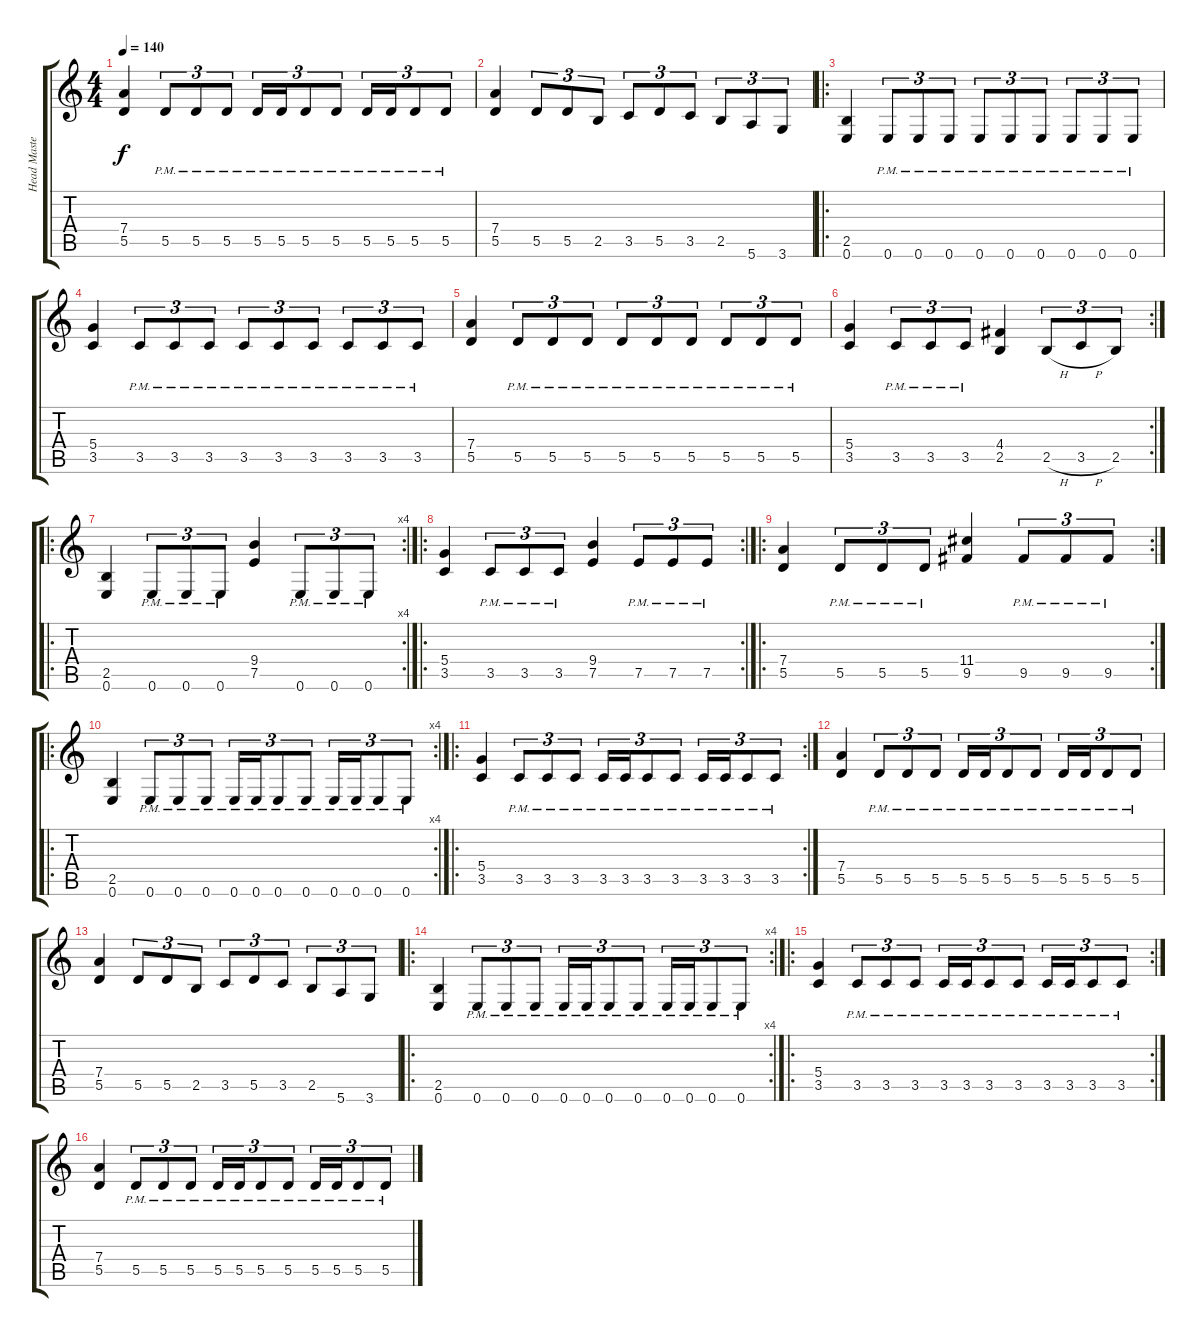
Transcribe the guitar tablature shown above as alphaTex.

\track ("Head Master" "Head Maste") {instrument distortionguitar}
\staff {score tabs}
\tuning (E4 B3 G3 D3 A2 E2) {hide}
\ts (4 4)
\tempo 140
\clef g2
\ks c
(7.4 5.5).4{dy f} 5.5{pm}.8{tu (3 2)} 5.5{pm}.8{tu (3 2)} 5.5{pm}.8{tu (3 2)} 5.5{pm}.16{tu (3 2)} 5.5{pm}.16{tu (3 2)} 5.5{pm}.8{tu (3 2)} 5.5{pm}.8{tu (3 2)} 5.5{pm}.16{tu (3 2)} 5.5{pm}.16{tu (3 2)} 5.5{pm}.8{tu (3 2)} 5.5{pm}.8{tu (3 2)} |
(7.4 5.5).4 5.5.8{tu (3 2)} 5.5.8{tu (3 2)} 2.5.8{tu (3 2)} 3.5.8{tu (3 2)} 5.5.8{tu (3 2)} 3.5.8{tu (3 2)} 2.5.8{tu (3 2)} 5.6.8{tu (3 2)} 3.6.8{tu (3 2)} |
\ro
(2.5 0.6).4 0.6{pm}.8{tu (3 2)} 0.6{pm}.8{tu (3 2)} 0.6{pm}.8{tu (3 2)} 0.6{pm}.8{tu (3 2)} 0.6{pm}.8{tu (3 2)} 0.6{pm}.8{tu (3 2)} 0.6{pm}.8{tu (3 2)} 0.6{pm}.8{tu (3 2)} 0.6{pm}.8{tu (3 2)} |
(5.4 3.5).4 3.5{pm}.8{tu (3 2)} 3.5{pm}.8{tu (3 2)} 3.5{pm}.8{tu (3 2)} 3.5{pm}.8{tu (3 2)} 3.5{pm}.8{tu (3 2)} 3.5{pm}.8{tu (3 2)} 3.5{pm}.8{tu (3 2)} 3.5{pm}.8{tu (3 2)} 3.5{pm}.8{tu (3 2)} |
(7.4 5.5).4 5.5{pm}.8{tu (3 2)} 5.5{pm}.8{tu (3 2)} 5.5{pm}.8{tu (3 2)} 5.5{pm}.8{tu (3 2)} 5.5{pm}.8{tu (3 2)} 5.5{pm}.8{tu (3 2)} 5.5{pm}.8{tu (3 2)} 5.5{pm}.8{tu (3 2)} 5.5{pm}.8{tu (3 2)} |
\rc 2
(5.4 3.5).4 3.5{pm}.8{tu (3 2)} 3.5{pm}.8{tu (3 2)} 3.5{pm}.8{tu (3 2)} (4.4 2.5).4 2.5{h}.8{tu (3 2)} 3.5{h}.8{tu (3 2)} 2.5.8{tu (3 2)} |
\ro
\rc 4
(2.5 0.6).4 0.6{pm}.8{tu (3 2)} 0.6{pm}.8{tu (3 2)} 0.6{pm}.8{tu (3 2)} (9.4 7.5).4 0.6{pm}.8{tu (3 2)} 0.6{pm}.8{tu (3 2)} 0.6{pm}.8{tu (3 2)} |
\ro
\rc 2
(5.4 3.5).4 3.5{pm}.8{tu (3 2)} 3.5{pm}.8{tu (3 2)} 3.5{pm}.8{tu (3 2)} (9.4 7.5).4 7.5{pm}.8{tu (3 2)} 7.5{pm}.8{tu (3 2)} 7.5{pm}.8{tu (3 2)} |
\ro
\rc 2
(7.4 5.5).4 5.5{pm}.8{tu (3 2)} 5.5{pm}.8{tu (3 2)} 5.5{pm}.8{tu (3 2)} (11.4 9.5).4 9.5{pm}.8{tu (3 2)} 9.5{pm}.8{tu (3 2)} 9.5{pm}.8{tu (3 2)} |
\ro
\rc 4
(2.5 0.6).4 0.6{pm}.8{tu (3 2)} 0.6{pm}.8{tu (3 2)} 0.6{pm}.8{tu (3 2)} 0.6{pm}.16{tu (3 2)} 0.6{pm}.16{tu (3 2)} 0.6{pm}.8{tu (3 2)} 0.6{pm}.8{tu (3 2)} 0.6{pm}.16{tu (3 2)} 0.6{pm}.16{tu (3 2)} 0.6{pm}.8{tu (3 2)} 0.6{pm}.8{tu (3 2)} |
\ro
\rc 2
(5.4 3.5).4 3.5{pm}.8{tu (3 2)} 3.5{pm}.8{tu (3 2)} 3.5{pm}.8{tu (3 2)} 3.5{pm}.16{tu (3 2)} 3.5{pm}.16{tu (3 2)} 3.5{pm}.8{tu (3 2)} 3.5{pm}.8{tu (3 2)} 3.5{pm}.16{tu (3 2)} 3.5{pm}.16{tu (3 2)} 3.5{pm}.8{tu (3 2)} 3.5{pm}.8{tu (3 2)} |
(7.4 5.5).4 5.5{pm}.8{tu (3 2)} 5.5{pm}.8{tu (3 2)} 5.5{pm}.8{tu (3 2)} 5.5{pm}.16{tu (3 2)} 5.5{pm}.16{tu (3 2)} 5.5{pm}.8{tu (3 2)} 5.5{pm}.8{tu (3 2)} 5.5{pm}.16{tu (3 2)} 5.5{pm}.16{tu (3 2)} 5.5{pm}.8{tu (3 2)} 5.5{pm}.8{tu (3 2)} |
(7.4 5.5).4 5.5.8{tu (3 2)} 5.5.8{tu (3 2)} 2.5.8{tu (3 2)} 3.5.8{tu (3 2)} 5.5.8{tu (3 2)} 3.5.8{tu (3 2)} 2.5.8{tu (3 2)} 5.6.8{tu (3 2)} 3.6.8{tu (3 2)} |
\ro
\rc 4
(2.5 0.6).4 0.6{pm}.8{tu (3 2)} 0.6{pm}.8{tu (3 2)} 0.6{pm}.8{tu (3 2)} 0.6{pm}.16{tu (3 2)} 0.6{pm}.16{tu (3 2)} 0.6{pm}.8{tu (3 2)} 0.6{pm}.8{tu (3 2)} 0.6{pm}.16{tu (3 2)} 0.6{pm}.16{tu (3 2)} 0.6{pm}.8{tu (3 2)} 0.6{pm}.8{tu (3 2)} |
\ro
\rc 2
(5.4 3.5).4 3.5{pm}.8{tu (3 2)} 3.5{pm}.8{tu (3 2)} 3.5{pm}.8{tu (3 2)} 3.5{pm}.16{tu (3 2)} 3.5{pm}.16{tu (3 2)} 3.5{pm}.8{tu (3 2)} 3.5{pm}.8{tu (3 2)} 3.5{pm}.16{tu (3 2)} 3.5{pm}.16{tu (3 2)} 3.5{pm}.8{tu (3 2)} 3.5{pm}.8{tu (3 2)} |
(7.4 5.5).4 5.5{pm}.8{tu (3 2)} 5.5{pm}.8{tu (3 2)} 5.5{pm}.8{tu (3 2)} 5.5{pm}.16{tu (3 2)} 5.5{pm}.16{tu (3 2)} 5.5{pm}.8{tu (3 2)} 5.5{pm}.8{tu (3 2)} 5.5{pm}.16{tu (3 2)} 5.5{pm}.16{tu (3 2)} 5.5{pm}.8{tu (3 2)} 5.5{pm}.8{tu (3 2)}
